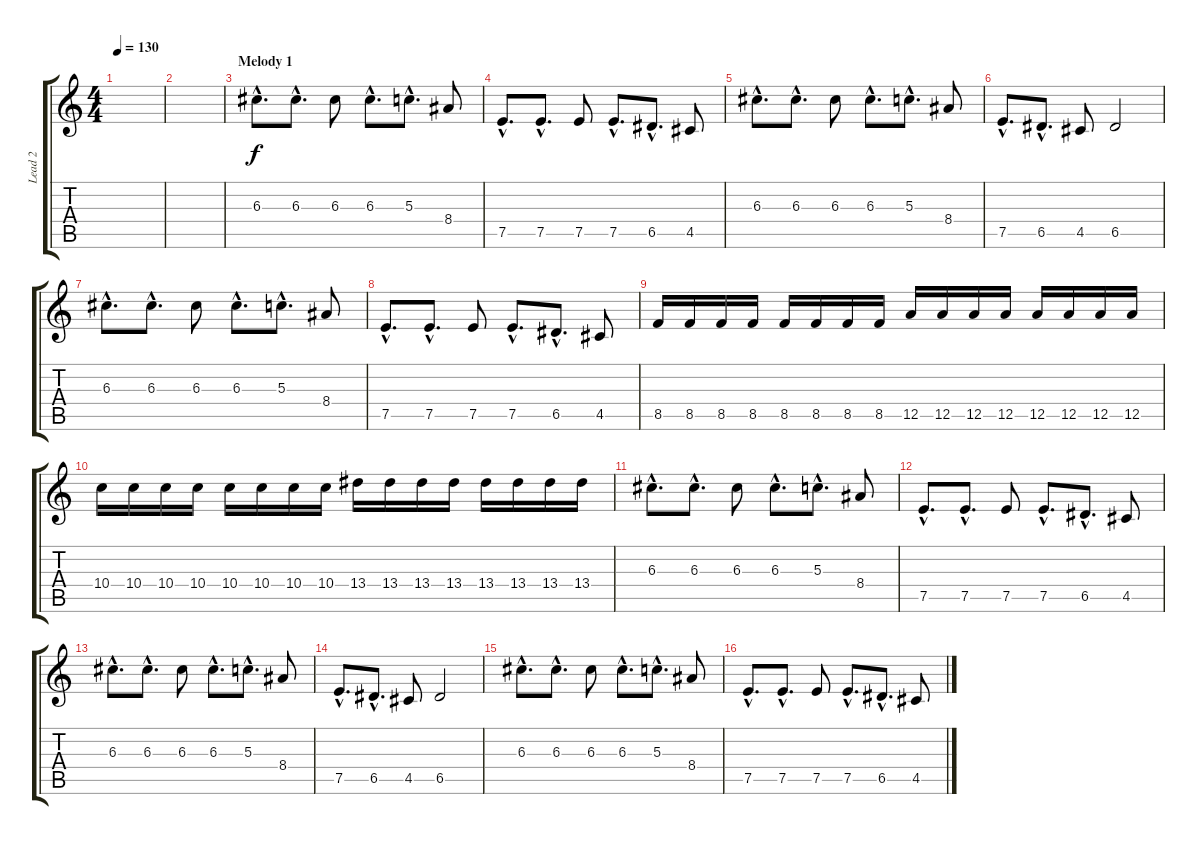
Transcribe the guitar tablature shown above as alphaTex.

\track ("Lead 2" "Lead 2") {instrument distortionguitar}
\staff {score tabs}
\tuning (E4 B3 G3 D3 A2 D2) {hide}
\ts (4 4)
\tempo 130
\clef g2
\ks c
|
|
\section ("" "Melody 1")
6.3{hac}.8{d} 6.3{hac}.8{d} 6.3.8 6.3{hac}.8{d} 5.3{hac}.8{d} 8.4.8 |
7.5{hac}.8{d} 7.5{hac}.8{d} 7.5.8 7.5{hac}.8{d} 6.5{hac}.8{d} 4.5.8 |
6.3{hac}.8{d} 6.3{hac}.8{d} 6.3.8 6.3{hac}.8{d} 5.3{hac}.8{d} 8.4.8 |
7.5{hac}.8{d} 6.5{hac}.8{d} 4.5.8 6.5.2 |
6.3{hac}.8{d} 6.3{hac}.8{d} 6.3.8 6.3{hac}.8{d} 5.3{hac}.8{d} 8.4.8 |
7.5{hac}.8{d} 7.5{hac}.8{d} 7.5.8 7.5{hac}.8{d} 6.5{hac}.8{d} 4.5.8 |
8.5.16 8.5.16 8.5.16 8.5.16 8.5.16 8.5.16 8.5.16 8.5.16 12.5.16 12.5.16 12.5.16 12.5.16 12.5.16 12.5.16 12.5.16 12.5.16 |
10.4.16 10.4.16 10.4.16 10.4.16 10.4.16 10.4.16 10.4.16 10.4.16 13.4.16 13.4.16 13.4.16 13.4.16 13.4.16 13.4.16 13.4.16 13.4.16 |
6.3{hac}.8{d} 6.3{hac}.8{d} 6.3.8 6.3{hac}.8{d} 5.3{hac}.8{d} 8.4.8 |
7.5{hac}.8{d} 7.5{hac}.8{d} 7.5.8 7.5{hac}.8{d} 6.5{hac}.8{d} 4.5.8 |
6.3{hac}.8{d} 6.3{hac}.8{d} 6.3.8 6.3{hac}.8{d} 5.3{hac}.8{d} 8.4.8 |
7.5{hac}.8{d} 6.5{hac}.8{d} 4.5.8 6.5.2 |
6.3{hac}.8{d} 6.3{hac}.8{d} 6.3.8 6.3{hac}.8{d} 5.3{hac}.8{d} 8.4.8 |
7.5{hac}.8{d} 7.5{hac}.8{d} 7.5.8 7.5{hac}.8{d} 6.5{hac}.8{d} 4.5.8
